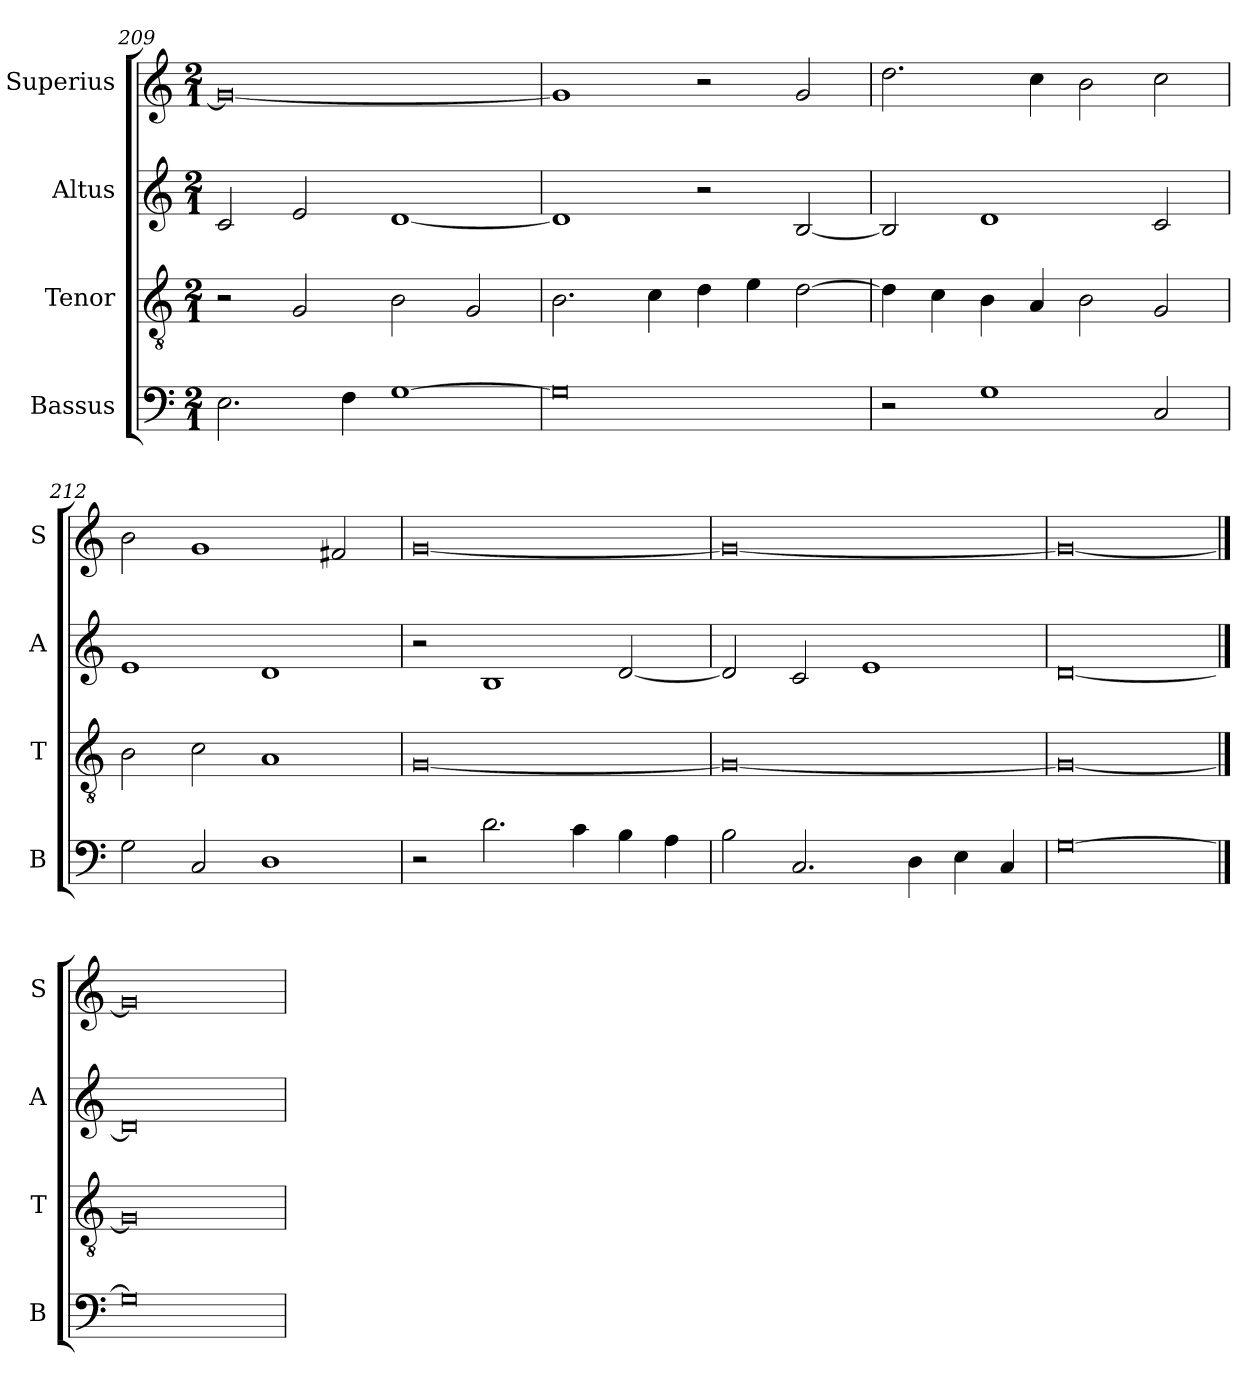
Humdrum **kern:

**kern	**kern	**kern	**kern
*part4	*part3	*part2	*part1
*staff4	*staff3	*staff2	*staff1
*I"Bassus	*I"Tenor	*I"Altus	*I"Superius
*I'B	*I'T	*I'A	*I'S
*clefF4	*clefGv2	*clefG2	*clefG2
*k[]	*k[]	*k[]	*k[]
*C:	*C:	*C:	*C:
*M2/1	*M2/1	*M2/1	*M2/1
=209	=209	=209	=209
2.E	2r	2c	0g_
.	2G	2e	.
4F	.	.	.
[1G	2B	[1d	.
.	2G	.	.
=210	=210	=210	=210
0G]	2.B	1d]	1g]
.	4c	.	.
.	4d	2r	2r
.	4e	.	.
.	[2d	[2B	2g
=211	=211	=211	=211
2r	4d]	2B]	2.dd
.	4c	.	.
1G	4B	1d	.
.	4A	.	4cc
.	2B	.	2b
2C	2G	2c	2cc
=212	=212	=212	=212
2G	2B	1e	2b
2C	2c	.	1g
1D	1A	1d	.
.	.	.	2f#X
=213	=213	=213	=213
2r	[0G	2r	[0g
2.d	.	1B	.
4c	.	.	.
4B	.	[2d	.
4A	.	.	.
=214	=214	=214	=214
2B	0G_	2d]	0g_
2.C	.	2c	.
.	.	1e	.
4D	.	.	.
4E	.	.	.
4C	.	.	.
=215	=215	=215	=215
[0G	0G_	[0d	0g_
==216	==216	==216	==216
0G]	0G]	0d]	0g]
=	=	=	=
*-	*-	*-	*-
